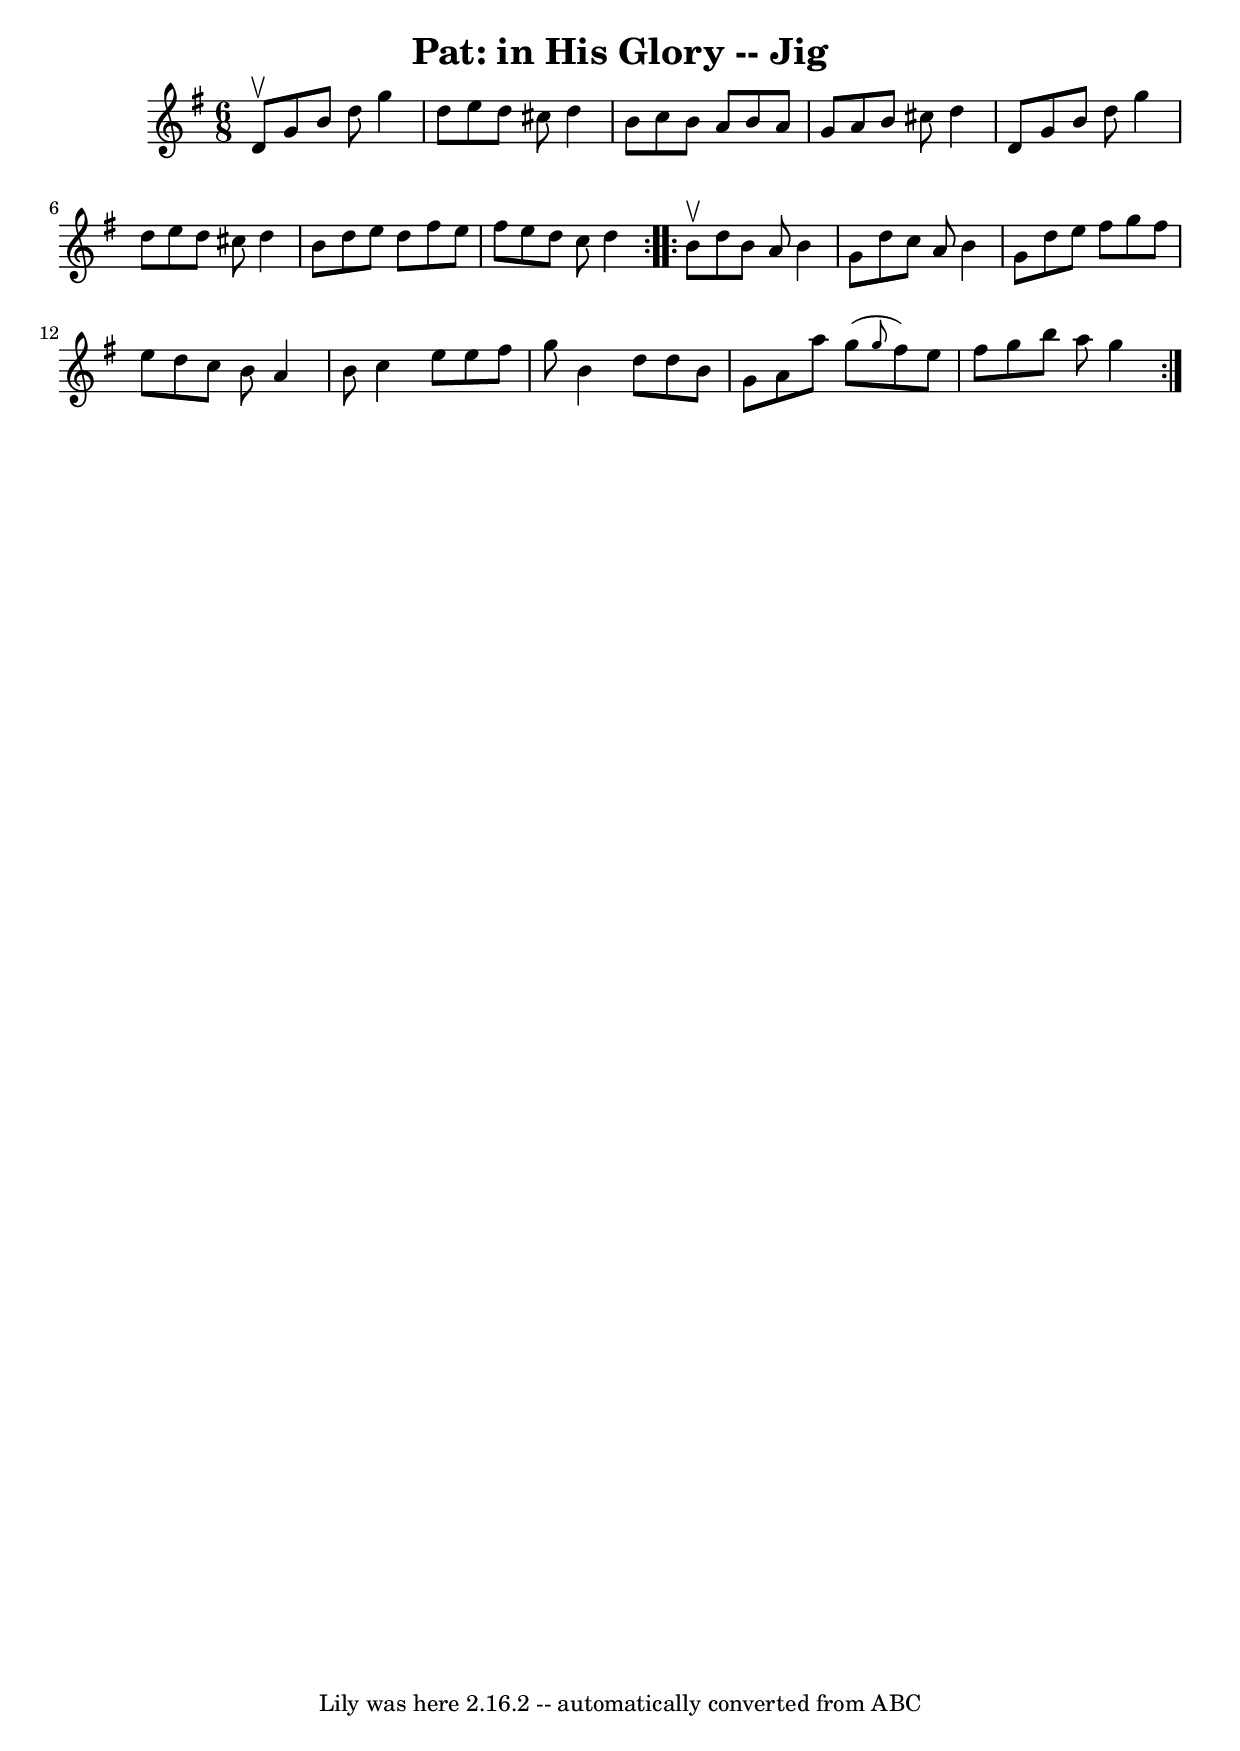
\version "2.16.2"
\include "Mammoth.ily"
\header {
  %% book = "Ryan's Mammoth Collection"
  crossRefNumber = "1"
  footnotes = ""
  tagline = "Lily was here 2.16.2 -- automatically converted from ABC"
  title = "Pat: in His Glory -- Jig"

}
voicedefault =  {



  \repeat volta 2 {

    \time 6/8 
    \key g \major
    d'8^\upbow |
    g'8 b'8 d''8 g''4    
    d''8  |
    e''8 d''8 cis''8 d''4 b'8  |
    c''8 b'8  
    a'8 b'8 a'8 g'8  |
    a'8 b'8 cis''8 d''4 d'8  
    |
    g'8 b'8 d''8 g''4 d''8  |
    e''8 d''8    
    cis''8 d''4 b'8  |
    d''8 e''8 d''8 fis''8 e''8    
    fis''8  |
    e''8 d''8 c''8 d''4  
  } 
  \repeat volta 2 {
    b'8^\upbow |
    d''8 b'8 a'8 b'4 g'8  |
    d''8 c''8    
    a'8 b'4 g'8  |
    d''8 e''8 fis''8 g''8 fis''8 e''8  
    |
    d''8 c''8 b'8 a'4 b'8  |
    c''4 e''8 e''8 
    fis''8 g''8  |
    b'4 d''8 d''8 b'8 g'8  |
    a'8 
    a''8 g''8 (\grace { g''8  
		      } fis''8) e''8 fis''8  |
    
    g''8 b''8 a''8 g''4  
  }   

}

\score{
  <<

    \context Staff="default"
    {
      \voicedefault 
      
    }

  >>
  \layout {
    
  }
  \midi {
  }

}
